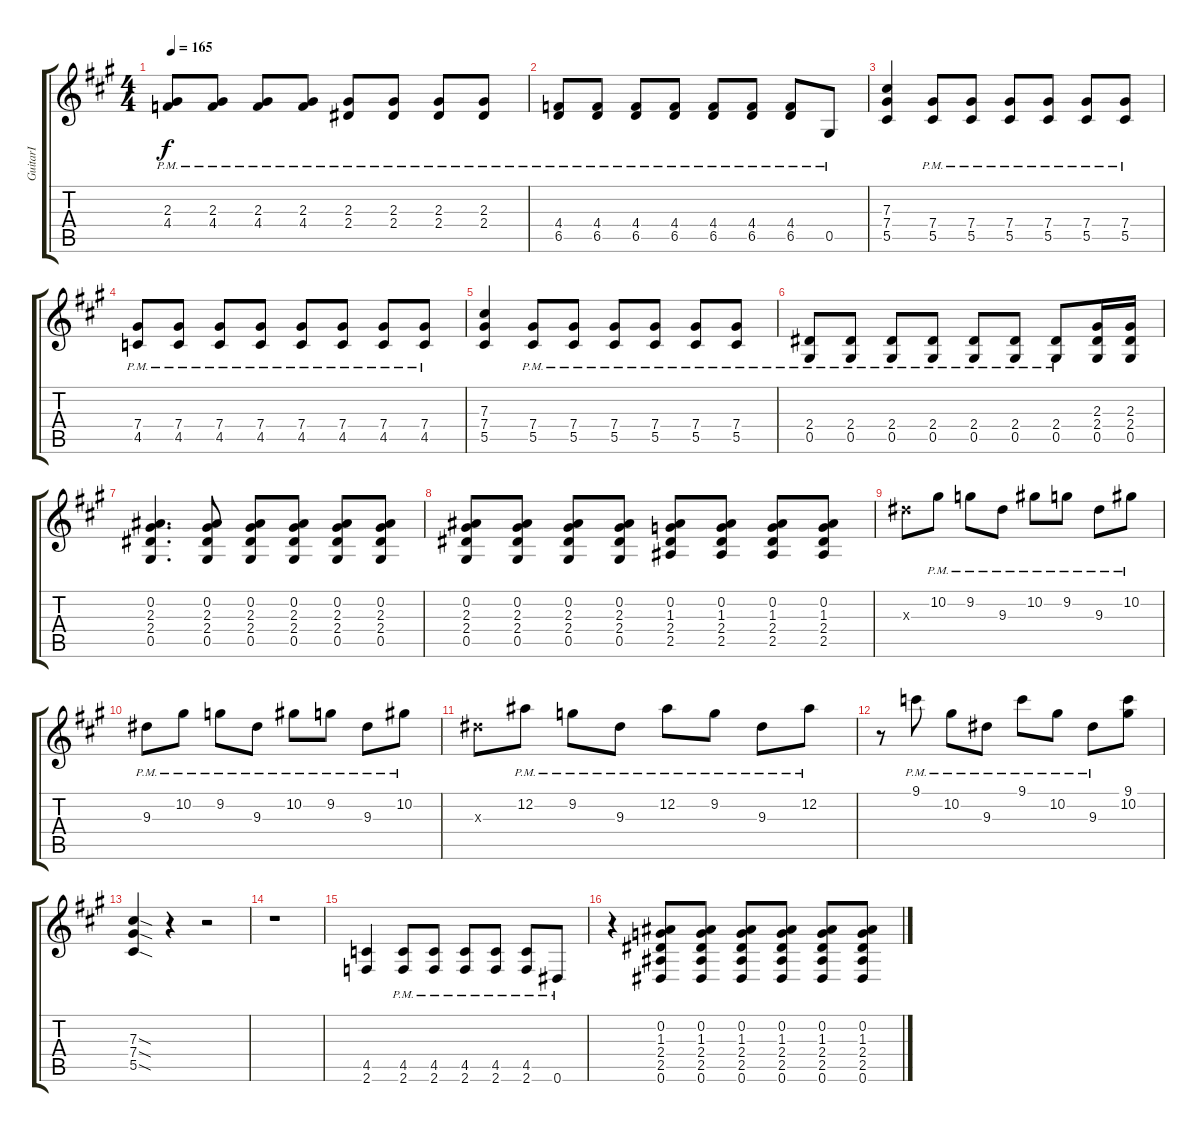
\track ("GuitarⅠ" "GuitarⅠ") {instrument overdrivenguitar}
\staff {score tabs}
\tuning (Eb4 Bb3 Gb3 Db3 Ab2 Eb2) {hide}
\ts (4 4)
\tempo 165
\clef g2
\ks a
(2.3{pm} 4.4{pm}).8{dy f} (2.3{pm} 4.4{pm}).8 (2.3{pm} 4.4{pm}).8 (2.3{pm} 4.4{pm}).8 (2.3{pm} 2.4{pm}).8 (2.3{pm} 2.4{pm}).8 (2.3{pm} 2.4{pm}).8 (2.3{pm} 2.4{pm}).8 |
(4.4{pm} 6.5{pm}).8 (4.4{pm} 6.5{pm}).8 (4.4{pm} 6.5{pm}).8 (4.4{pm} 6.5{pm}).8 (4.4{pm} 6.5{pm}).8 (4.4{pm} 6.5{pm}).8 (4.4{pm} 6.5{pm}).8 0.5{pm}.8 |
(7.3 7.4 5.5).4 (7.4{pm} 5.5{pm}).8 (7.4{pm} 5.5{pm}).8 (7.4{pm} 5.5{pm}).8 (7.4{pm} 5.5{pm}).8 (7.4{pm} 5.5{pm}).8 (7.4{pm} 5.5{pm}).8 |
(7.4{pm} 4.5{pm}).8 (7.4{pm} 4.5{pm}).8 (7.4{pm} 4.5{pm}).8 (7.4{pm} 4.5{pm}).8 (7.4{pm} 4.5{pm}).8 (7.4{pm} 4.5{pm}).8 (7.4{pm} 4.5{pm}).8 (7.4{pm} 4.5{pm}).8 |
(7.3 7.4 5.5).4 (7.4{pm} 5.5{pm}).8 (7.4{pm} 5.5{pm}).8 (7.4{pm} 5.5{pm}).8 (7.4{pm} 5.5{pm}).8 (7.4{pm} 5.5{pm}).8 (7.4{pm} 5.5{pm}).8 |
(2.4{pm} 0.5{pm}).8 (2.4{pm} 0.5{pm}).8 (2.4{pm} 0.5{pm}).8 (2.4{pm} 0.5{pm}).8 (2.4{pm} 0.5{pm}).8 (2.4{pm} 0.5{pm}).8 (2.4{pm} 0.5{pm}).8 (2.3 2.4 0.5).16 (2.3 2.4 0.5).16 |
(0.2 2.3 2.4 0.5).4{d} (0.2 2.3 2.4 0.5).8 (0.2 2.3 2.4 0.5).8 (0.2 2.3 2.4 0.5).8 (0.2 2.3 2.4 0.5).8 (0.2 2.3 2.4 0.5).8 |
(0.2 2.3 2.4 0.5).8 (0.2 2.3 2.4 0.5).8 (0.2 2.3 2.4 0.5).8 (0.2 2.3 2.4 0.5).8 (0.2 1.3 2.4 2.5).8 (0.2 1.3 2.4 2.5).8 (0.2 1.3 2.4 2.5).8 (0.2 1.3 2.4 2.5).8 |
9.3{x}.8 10.2{pm}.8 9.2{pm}.8 9.3{pm}.8 10.2{pm}.8 9.2{pm}.8 9.3{pm}.8 10.2{pm}.8 |
9.3{pm}.8 10.2{pm}.8 9.2{pm}.8 9.3{pm}.8 10.2{pm}.8 9.2{pm}.8 9.3{pm}.8 10.2{pm}.8 |
9.3{x}.8 12.2{pm}.8 9.2{pm}.8 9.3{pm}.8 12.2{pm}.8 9.2{pm}.8 9.3{pm}.8 12.2{pm}.8 |
r.8 9.1{pm}.8 10.2{pm}.8 9.3{pm}.8 9.1{pm}.8 10.2{pm}.8 9.3{pm}.8 (9.1 10.2).8 |
(7.3{sod} 7.4{sod} 5.5{sod}).4 r.4 r.2 |
r.1 |
(4.5 2.6).4 (4.5{pm} 2.6{pm}).8 (4.5{pm} 2.6{pm}).8 (4.5{pm} 2.6{pm}).8 (4.5{pm} 2.6{pm}).8 (4.5{pm} 2.6{pm}).8 0.6{pm}.8 |
r.4 (0.2 1.3 2.4 2.5 0.6).8 (0.2 1.3 2.4 2.5 0.6).8 (0.2 1.3 2.4 2.5 0.6).8 (0.2 1.3 2.4 2.5 0.6).8 (0.2 1.3 2.4 2.5 0.6).8 (0.2 1.3 2.4 2.5 0.6).8
